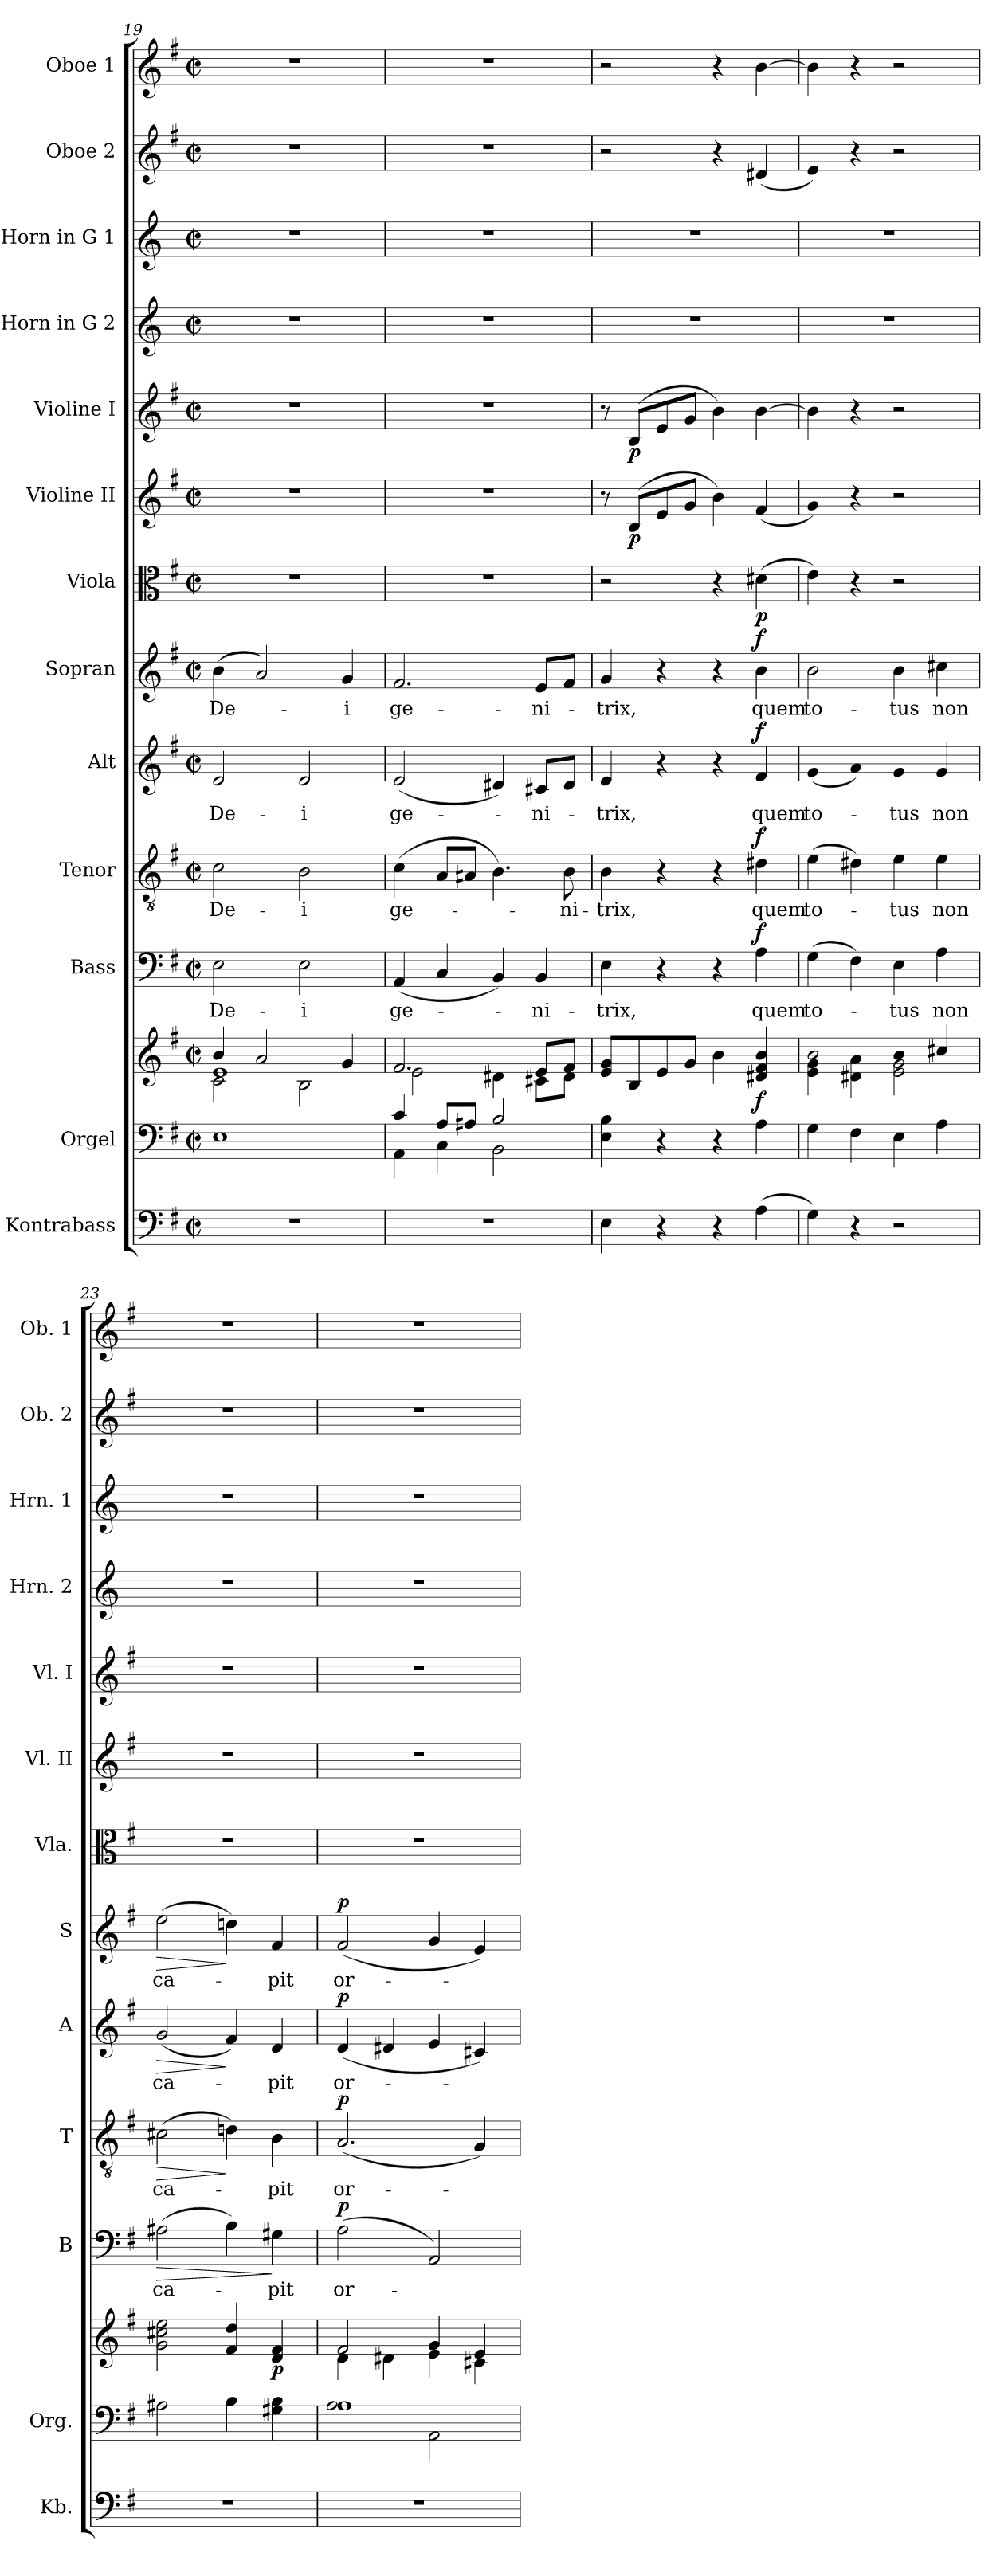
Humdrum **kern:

**kern	**kern	**kern	**dynam	**kern	**text	**dynam	**kern	**text	**dynam	**kern	**text	**dynam	**kern	**text	**dynam	**kern	**dynam	**kern	**dynam	**kern	**dynam	**kern	**kern	**kern	**kern
*part13	*part12	*part12	*part12	*part11	*part11	*part11	*part10	*part10	*part10	*part9	*part9	*part9	*part8	*part8	*part8	*part7	*part7	*part6	*part6	*part5	*part5	*part4	*part3	*part2	*part1
*staff14	*staff13	*staff12	*staff12/13	*staff11	*staff11	*staff11	*staff10	*staff10	*staff10	*staff9	*staff9	*staff9	*staff8	*staff8	*staff8	*staff7	*staff7	*staff6	*staff6	*staff5	*staff5	*staff4	*staff3	*staff2	*staff1
*I"Kontrabass	*I"Orgel	*	*	*I"Bass	*	*	*I"Tenor	*	*	*I"Alt	*	*	*I"Sopran	*	*	*I"Viola	*	*I"Violine II	*	*I"Violine I	*	*I"Horn in G 2	*I"Horn in G 1	*I"Oboe 2	*I"Oboe 1
*I'Kb.	*I'Org.	*	*	*I'B	*	*	*I'T	*	*	*I'A	*	*	*I'S	*	*	*I'Vla.	*	*I'Vl. II	*	*I'Vl. I	*	*I'Hrn. 2	*I'Hrn. 1	*I'Ob. 2	*I'Ob. 1
*clefF4	*clefF4	*clefG2	*	*clefF4	*	*	*clefGv2	*	*	*clefG2	*	*	*clefG2	*	*	*clefC3	*	*clefG2	*	*clefG2	*	*clefG2	*clefG2	*clefG2	*clefG2
*ITrd7c12	*	*	*	*	*	*	*	*	*	*	*	*	*	*	*	*	*	*	*	*	*	*ITrd3c5	*ITrd3c5	*	*
*k[f#]	*k[f#]	*k[f#]	*	*k[f#]	*	*	*k[f#]	*	*	*k[f#]	*	*	*k[f#]	*	*	*k[f#]	*	*k[f#]	*	*k[f#]	*	*k[f#]	*k[f#]	*k[f#]	*k[f#]
*G:	*G:	*G:	*	*G:	*	*	*G:	*	*	*G:	*	*	*G:	*	*	*G:	*	*G:	*	*G:	*	*G:	*G:	*G:	*G:
*M2/2	*M2/2	*M2/2	*	*M2/2	*	*	*M2/2	*	*	*M2/2	*	*	*M2/2	*	*	*M2/2	*	*M2/2	*	*M2/2	*	*M2/2	*M2/2	*M2/2	*M2/2
*met(c|)	*met(c|)	*met(c|)	*	*met(c|)	*	*	*met(c|)	*	*	*met(c|)	*	*	*met(c|)	*	*	*met(c|)	*	*met(c|)	*	*met(c|)	*	*met(c|)	*met(c|)	*met(c|)	*met(c|)
=19	=19	=19	=19	=19	=19	=19	=19	=19	=19	=19	=19	=19	=19	=19	=19	=19	=19	=19	=19	=19	=19	=19	=19	=19	=19
*	*	*^	*	*	*	*	*	*	*	*	*	*	*	*	*	*	*	*	*	*	*	*	*	*	*
*	*	*	*^	*	*	*	*	*	*	*	*	*	*	*	*	*	*	*	*	*	*	*	*	*	*	*
!	!	!	!	!	!	!	!LO:LY:b	!	!	!LO:LY:b	!	!	!LO:LY:b	!	!	!LO:LY:b	!	!	!	!	!	!	!	!	!	!	!
1r	1E	4b/	2c\	1e	.	2E\	De-	.	2c\	De-	.	2e/	De-	.	(>4b\	De-	.	1r	.	1r	.	1r	.	1r	1r	1r	1r
.	.	2a/	.	.	.	.	.	.	.	.	.	.	.	.	2a/)	.	.	.	.	.	.	.	.	.	.	.	.
!	!	!	!	!	!	!	!LO:LY:b	!	!	!LO:LY:b	!	!	!LO:LY:b	!	!	!	!	!	!	!	!	!	!	!	!	!	!
.	.	.	2B\	.	.	2E\	-i	.	2B\	-i	.	2e/	-i	.	.	.	.	.	.	.	.	.	.	.	.	.	.
!	!	!	!	!	!	!	!	!	!	!	!	!	!	!	!	!LO:LY:b	!	!	!	!	!	!	!	!	!	!	!
.	.	4g/	.	.	.	.	.	.	.	.	.	.	.	.	4g/	-i	.	.	.	.	.	.	.	.	.	.	.
*	*	*	*v	*v	*	*	*	*	*	*	*	*	*	*	*	*	*	*	*	*	*	*	*	*	*	*	*
=20	=20	=20	=20	=20	=20	=20	=20	=20	=20	=20	=20	=20	=20	=20	=20	=20	=20	=20	=20	=20	=20	=20	=20	=20	=20	=20
*	*^	*	*	*	*	*	*	*	*	*	*	*	*	*	*	*	*	*	*	*	*	*	*	*	*	*
!	!	!	!	!	!	!	!LO:LY:b	!	!	!LO:LY:b	!	!	!LO:LY:b	!	!	!LO:LY:b	!	!	!	!	!	!	!	!	!	!	!
1r	4c/	4AA\	2.f#/	2e\	.	(<4AA/	ge-	.	(<4c\	ge-	.	(<2e/	ge-	.	2.f#/	ge-	.	1r	.	1r	.	1r	.	1r	1r	1r	1r
.	8A/L	4C\	.	.	.	4C/	.	.	8A/L	.	.	.	.	.	.	.	.	.	.	.	.	.	.	.	.	.	.
.	8A#X/J	.	.	.	.	.	.	.	8A#X/J	.	.	.	.	.	.	.	.	.	.	.	.	.	.	.	.	.	.
.	2B/	2BB\	.	4d#X\	.	4BB/)	.	.	4.B\)	.	.	4d#X/)	.	.	.	.	.	.	.	.	.	.	.	.	.	.	.
!	!	!	!	!	!	!	!LO:LY:b	!	!	!	!	!	!LO:LY:b	!	!	!LO:LY:b	!	!	!	!	!	!	!	!	!	!	!
.	.	.	8e/L	8c#X\L	.	4BB/	-ni-	.	.	.	.	8c#X/L	-ni-	.	8e/L	-ni-	.	.	.	.	.	.	.	.	.	.	.
!	!	!	!	!	!	!	!	!	!	!LO:LY:b	!	!	!	!	!	!	!	!	!	!	!	!	!	!	!	!	!
.	.	.	8f#/J	8d#\J	.	.	.	.	8B\	-ni-	.	8d#/J	.	.	8f#/J	.	.	.	.	.	.	.	.	.	.	.	.
*	*v	*v	*	*	*	*	*	*	*	*	*	*	*	*	*	*	*	*	*	*	*	*	*	*	*	*	*
=21	=21	=21	=21	=21	=21	=21	=21	=21	=21	=21	=21	=21	=21	=21	=21	=21	=21	=21	=21	=21	=21	=21	=21	=21	=21	=21
!	!	!	!	!	!	!LO:LY:b	!	!	!LO:LY:b	!	!	!LO:LY:b	!	!	!LO:LY:b	!	!	!	!	!	!	!	!	!	!	!
*	*	*v	*v	*	*	*	*	*	*	*	*	*	*	*	*	*	*	*	*	*	*	*	*	*	*	*
4EE\	4E\ 4B\	8e/ 8g/L	.	4E\	-trix,	.	4B\	-trix,	.	4e/	-trix,	.	4g/	-trix,	.	2r	.	8r	.	8r	.	1r	1r	2r	2r
!	!	!	!	!	!	!	!	!	!	!	!	!	!	!	!	!	!	!	!LO:DY:b	!	!LO:DY:b	!	!	!	!
.	.	8B/	.	.	.	.	.	.	.	.	.	.	.	.	.	.	.	(<8B/L	p	(<8B/L	p	.	.	.	.
4r	4r	8e/	.	4r	.	.	4r	.	.	4r	.	.	4r	.	.	.	.	8e/	.	8e/	.	.	.	.	.
.	.	8g/J	.	.	.	.	.	.	.	.	.	.	.	.	.	.	.	8g/J	.	8g/J	.	.	.	.	.
4r	4r	4b\	.	4r	.	.	4r	.	.	4r	.	.	4r	.	.	4r	.	4b\)	.	4b\)	.	.	.	4r	4r
!	!	!	!LO:DY:b	!	!LO:LY:b	!LO:DY:a	!	!LO:LY:b	!LO:DY:a	!	!LO:LY:b	!LO:DY:a	!	!LO:LY:b	!LO:DY:a	!	!LO:DY:b	!	!	!	!	!	!	!	!
(>4AA\	4A\	4d#X/ 4f#/ 4b/	f	4A\	quem	f	4d#X\	quem	f	4f#/	quem	f	4b\	quem	f	(>4d#X\	p	(<4f#/	.	[4b\	.	.	.	(<4d#X/	[4b\
=22	=22	=22	=22	=22	=22	=22	=22	=22	=22	=22	=22	=22	=22	=22	=22	=22	=22	=22	=22	=22	=22	=22	=22	=22	=22
*	*	*^	*	*	*	*	*	*	*	*	*	*	*	*	*	*	*	*	*	*	*	*	*	*	*
!	!	!	!	!	!	!LO:LY:b	!	!	!LO:LY:b	!	!	!LO:LY:b	!	!	!LO:LY:b	!	!	!	!	!	!	!	!	!	!	!
4GG\)	4G\	2b/	4e\ 4g\	.	(>4G\	to-	.	(>4e\	to-	.	(<4g/	to-	.	2b\	to-	.	4e\)	.	4g/)	.	4b\]	.	1r	1r	4e/)	4b\]
4r	4F#\	.	4d#X\ 4a\	.	4F#\)	.	.	4d#X\)	.	.	4a/)	.	.	.	.	.	4r	.	4r	.	4r	.	.	.	4r	4r
!	!	!	!	!	!	!LO:LY:b	!	!	!LO:LY:b	!	!	!LO:LY:b	!	!	!LO:LY:b	!	!	!	!	!	!	!	!	!	!	!
2r	4E\	4b/	2e\ 2g\	.	4E\	-tus	.	4e\	-tus	.	4g/	-tus	.	4b\	-tus	.	2r	.	2r	.	2r	.	.	.	2r	2r
!	!	!	!	!	!	!LO:LY:b	!	!	!LO:LY:b	!	!	!LO:LY:b	!	!	!LO:LY:b	!	!	!	!	!	!	!	!	!	!	!
.	4A\	4cc#X/	.	.	4A\	non	.	4e\	non	.	4g/	non	.	4cc#X\	non	.	.	.	.	.	.	.	.	.	.	.
*	*	*v	*v	*	*	*	*	*	*	*	*	*	*	*	*	*	*	*	*	*	*	*	*	*	*	*
=23	=23	=23	=23	=23	=23	=23	=23	=23	=23	=23	=23	=23	=23	=23	=23	=23	=23	=23	=23	=23	=23	=23	=23	=23	=23
!	!	!	!	!	!LO:LY:b	!LO:HP:b	!	!LO:LY:b	!LO:HP:b	!	!LO:LY:b	!LO:HP:b	!	!LO:LY:b	!LO:HP:b	!	!	!	!	!	!	!	!	!	!
1r	2A#X\	2g\ 2cc#X\ 2ee\	.	(>2A#X\	ca-	>	(>2c#X\	ca-	>	(<2g/	ca-	>	(>2ee\	ca-	>	1r	.	1r	.	1r	.	1r	1r	1r	1r
.	4B\	4f#/ 4dd/	.	4B\)	.	.	4dn\)	.	]	4f#/)	.	]	4ddn\)	.	]	.	.	.	.	.	.	.	.	.	.
!	!	!	!LO:DY:b	!	!LO:LY:b	!	!	!LO:LY:b	!	!	!LO:LY:b	!	!	!LO:LY:b	!	!	!	!	!	!	!	!	!	!	!
.	4G#X\ 4B\	4d/ 4f#/	p	4G#X\	-pit	]	4B\	-pit	.	4d/	-pit	.	4f#/	-pit	.	.	.	.	.	.	.	.	.	.	.
=24	=24	=24	=24	=24	=24	=24	=24	=24	=24	=24	=24	=24	=24	=24	=24	=24	=24	=24	=24	=24	=24	=24	=24	=24	=24
*	*^	*^	*	*	*	*	*	*	*	*	*	*	*	*	*	*	*	*	*	*	*	*	*	*	*
!	!	!	!	!	!	!	!LO:LY:b	!LO:DY:a	!	!LO:LY:b	!LO:DY:a	!	!LO:LY:b	!LO:DY:a	!	!LO:LY:b	!LO:DY:a	!	!	!	!	!	!	!	!	!	!
1r	1A	2A\	2f#/	4d\	.	(>2A\	or-	p	(<2.A/	or-	p	(<4d/	or-	p	(<2f#/	or-	p	1r	.	1r	.	1r	.	1r	1r	1r	1r
.	.	.	.	4d#X\	.	.	.	.	.	.	.	4d#X/	.	.	.	.	.	.	.	.	.	.	.	.	.	.	.
.	.	2AA\	4g/	4e\	.	2AA/)	.	.	.	.	.	4e/	.	.	4g/	.	.	.	.	.	.	.	.	.	.	.	.
.	.	.	4e/	4c#X\	.	.	.	.	4G/)	.	.	4c#X/)	.	.	4e/)	.	.	.	.	.	.	.	.	.	.	.	.
*	*v	*v	*	*	*	*	*	*	*	*	*	*	*	*	*	*	*	*	*	*	*	*	*	*	*	*	*
*	*	*v	*v	*	*	*	*	*	*	*	*	*	*	*	*	*	*	*	*	*	*	*	*	*	*	*
=	=	=	=	=	=	=	=	=	=	=	=	=	=	=	=	=	=	=	=	=	=	=	=	=	=
*-	*-	*-	*-	*-	*-	*-	*-	*-	*-	*-	*-	*-	*-	*-	*-	*-	*-	*-	*-	*-	*-	*-	*-	*-	*-
